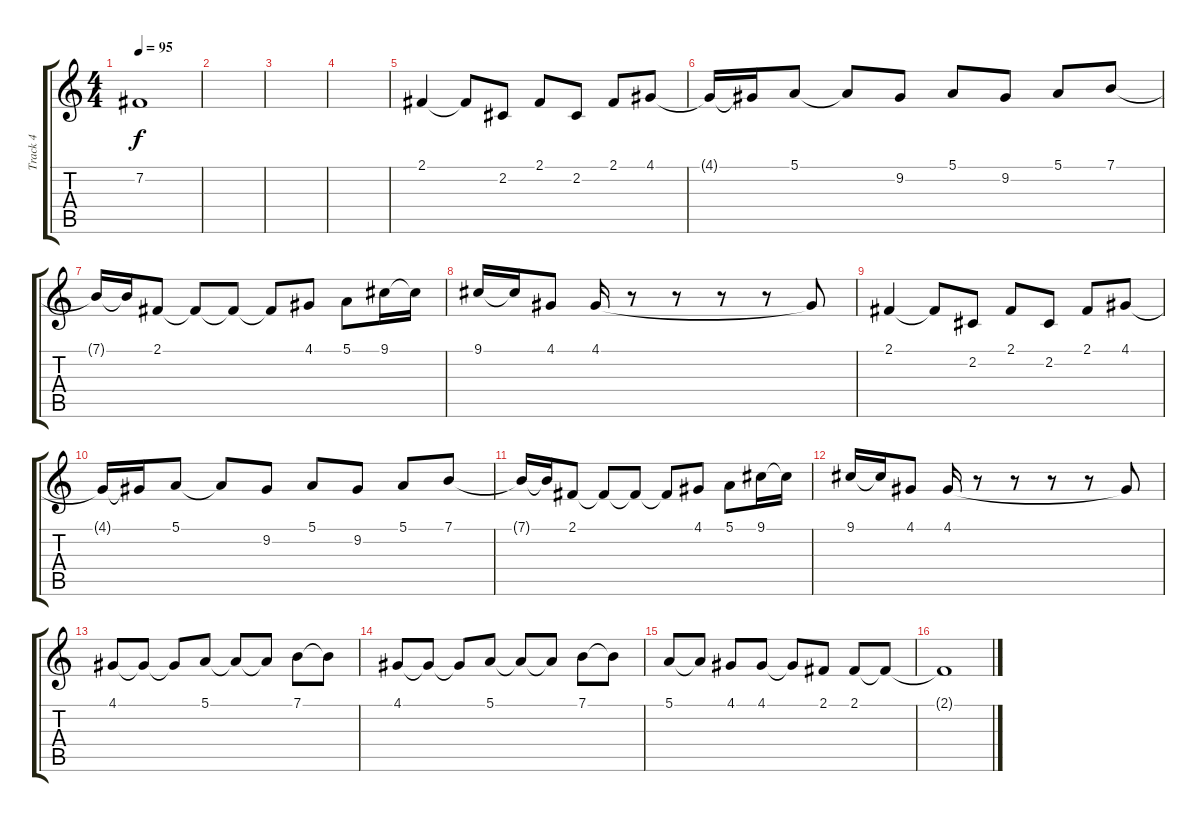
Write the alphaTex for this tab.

\track ("Track 4" "Track 4") {instrument stringensemble1}
\staff {score tabs}
\tuning (E4 B3 G3 D3 A2 E2) {hide}
\ts (4 4)
\tempo 95
\clef g2
\ks c
7.2.1{dy f} |
|
|
|
2.1.4 2.1{t}.8 2.2.8 2.1.8 2.2.8 2.1.8 4.1.8 |
4.1{t}.16 4.1{t}.16 5.1.8 5.1{t}.8 9.2.8 5.1.8 9.2.8 5.1.8 7.1.8 |
7.1{t}.16 7.1{t}.16 2.1.8 2.1{t}.8 2.1{t}.8 2.1{t}.8 4.1.8 5.1.8 9.1.16 9.1{t}.16 |
9.1.16 9.1{t}.16 4.1.8 4.1.16 r.8 r.8 r.8 r.8 4.1{t}.8 |
2.1.4 2.1{t}.8 2.2.8 2.1.8 2.2.8 2.1.8 4.1.8 |
4.1{t}.16 4.1{t}.16 5.1.8 5.1{t}.8 9.2.8 5.1.8 9.2.8 5.1.8 7.1.8 |
7.1{t}.16 7.1{t}.16 2.1.8 2.1{t}.8 2.1{t}.8 2.1{t}.8 4.1.8 5.1.8 9.1.16 9.1{t}.16 |
9.1.16 9.1{t}.16 4.1.8 4.1.16 r.8 r.8 r.8 r.8 4.1{t}.8 |
4.1.8 4.1{t}.8 4.1{t}.8 5.1.8 5.1{t}.8 5.1{t}.8 7.1.8 7.1{t}.8 |
4.1.8 4.1{t}.8 4.1{t}.8 5.1.8 5.1{t}.8 5.1{t}.8 7.1.8 7.1{t}.8 |
5.1.8 5.1{t}.8 4.1.8 4.1.8 4.1{t}.8 2.1.8 2.1.8 2.1{t}.8 |
2.1{t}.1
